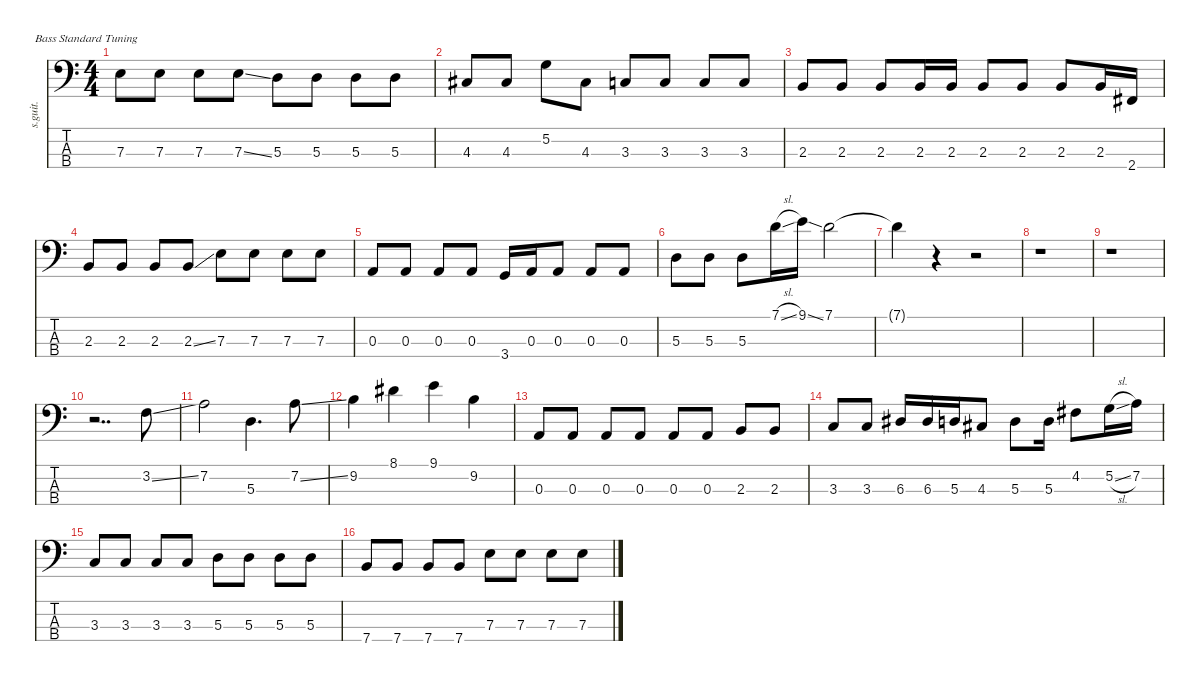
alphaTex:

\defaultSystemsLayout 4
\hideDynamics
\bracketExtendMode nobrackets
\track ("" "s.guit.") {instrument electricbassfinger}
\staff {score tabs}
\tuning (G2 D2 A1 E1)
\ts (4 4)
\tempo (82 hide)
\clef f4
\ks c
7.3.8{dy f} 7.3.8 7.3.8 7.3{ss}.8 5.3.8 5.3.8 5.3.8 5.3.8 |
4.3{acc #}.8 4.3{acc #}.8 5.2.8 4.3{acc #}.8 3.3.8 3.3.8 3.3.8 3.3.8 |
2.3.8 2.3.8 2.3.8 2.3.16 2.3.16 2.3.8 2.3.8 2.3.8 2.3.16 2.4{acc #}.16 |
2.3.8 2.3.8 2.3.8 2.3{ss}.8 7.3.8 7.3.8 7.3.8 7.3.8 |
0.3.8 0.3.8 0.3.8 0.3.8 3.4.16 0.3.16 0.3.8 0.3.8 0.3.8 |
5.3.8 5.3.8 5.3.8 7.1{sl}.16 9.1{ss}.16 7.1.2 |
7.1{t}.4 r.4 r.2 |
r.1 |
r.1 |
r.2{dd} 3.2{ss}.8 |
7.2.2 5.3.4{d} 7.2{ss}.8 |
9.2.4 8.1{acc #}.4 9.1.4 9.2.4 |
0.3.8 0.3.8 0.3.8 0.3.8 0.3.8 0.3.8 2.3.8 2.3.8 |
3.3.8 3.3.8 6.3{acc #}.16 6.3{acc #}.16 5.3.16 4.3{acc #}.8 5.3.8 5.3.16 4.2{acc #}.8 5.2{sl}.16 7.2.16 |
3.3.8 3.3.8 3.3.8 3.3.8 5.3.8 5.3.8 5.3.8 5.3.8 |
7.4.8 7.4.8 7.4.8 7.4.8 7.3.8 7.3.8 7.3.8 7.3.8
